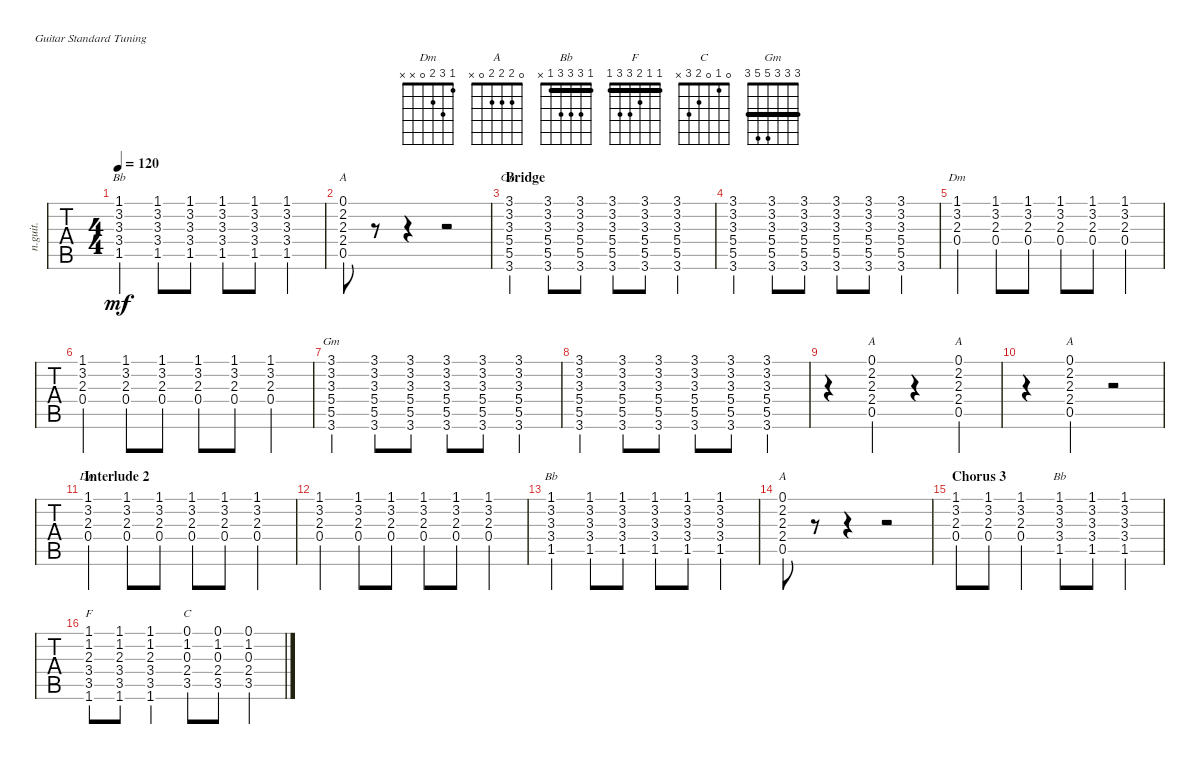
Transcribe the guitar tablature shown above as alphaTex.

\defaultSystemsLayout 4
\bracketExtendMode nobrackets
\track ("Guitar L5" "n.guit.") {instrument acousticguitarnylon}
\staff {tabs}
\tuning (E4 B3 G3 D3 A2 E2)
\chord ("Dm" 1 3 2 0 x x)
\chord ("A" 0 2 2 2 0 x)
\chord ("Bb" 1 3 3 3 1 x)
\chord ("Bb" 1 3 3 3 1 x) {barre 1}
\chord ("F" 1 1 2 3 3 1) {barre (1 1)}
\chord ("C" 0 1 0 2 3 x)
\chord ("Gm" 3 3 3 5 5 3) {barre (3 3 3)}
\ts (4 4)
\tempo 120
\clef g2
\ks f
(3.4{acc forcenatural} 3.3{acc b} 1.1{acc forcenatural} 3.2{acc forcenatural} 1.5{acc b}).4{ch "Bb" dy mf beam Up} (3.4{acc forcenatural} 3.3{acc b} 3.2{acc forcenatural} 1.1{acc forcenatural} 1.5{acc b}).8{beam Up} (3.4{acc forcenatural} 3.3{acc b} 3.2{acc forcenatural} 1.1{acc forcenatural} 1.5{acc b}).8{beam Up} (3.4{acc forcenatural} 3.3{acc b} 3.2{acc forcenatural} 1.1{acc forcenatural} 1.5{acc b}).8{beam Up} (3.4{acc forcenatural} 3.3{acc b} 3.2{acc forcenatural} 1.1{acc forcenatural} 1.5{acc b}).8{beam Up} (3.4{acc forcenatural} 3.3{acc b} 3.2{acc forcenatural} 1.1{acc forcenatural} 1.5{acc b}).4{beam Up} |
(2.4{acc forcenatural} 0.1{acc forcenatural} 2.2{acc #} 2.3{acc forcenatural} 0.5{acc forcenatural}).8{ch "A" beam Up} r.8 r.4 r.2 |
\section ("" "Bridge")
(3.6{acc forcenatural} 5.5{acc forcenatural} 5.4{acc forcenatural} 3.3{acc b} 3.2{acc forcenatural} 3.1{acc forcenatural}).4{ch "Gm"} (3.6{acc forcenatural} 5.5{acc forcenatural} 5.4{acc forcenatural} 3.3{acc b} 3.2{acc forcenatural} 3.1{acc forcenatural}).8 (3.6{acc forcenatural} 5.5{acc forcenatural} 5.4{acc forcenatural} 3.3{acc b} 3.2{acc forcenatural} 3.1{acc forcenatural}).8 (3.6{acc forcenatural} 5.5{acc forcenatural} 5.4{acc forcenatural} 3.3{acc b} 3.2{acc forcenatural} 3.1{acc forcenatural}).8 (3.6{acc forcenatural} 5.5{acc forcenatural} 5.4{acc forcenatural} 3.3{acc b} 3.2{acc forcenatural} 3.1{acc forcenatural}).8 (3.6{acc forcenatural} 5.5{acc forcenatural} 5.4{acc forcenatural} 3.3{acc b} 3.2{acc forcenatural} 3.1{acc forcenatural}).4 |
(3.6{acc forcenatural} 5.5{acc forcenatural} 5.4{acc forcenatural} 3.3{acc b} 3.2{acc forcenatural} 3.1{acc forcenatural}).4 (3.6{acc forcenatural} 5.5{acc forcenatural} 5.4{acc forcenatural} 3.3{acc b} 3.2{acc forcenatural} 3.1{acc forcenatural}).8 (3.6{acc forcenatural} 5.5{acc forcenatural} 5.4{acc forcenatural} 3.3{acc b} 3.2{acc forcenatural} 3.1{acc forcenatural}).8 (3.6{acc forcenatural} 5.5{acc forcenatural} 5.4{acc forcenatural} 3.3{acc b} 3.2{acc forcenatural} 3.1{acc forcenatural}).8 (3.6{acc forcenatural} 5.5{acc forcenatural} 5.4{acc forcenatural} 3.3{acc b} 3.2{acc forcenatural} 3.1{acc forcenatural}).8 (3.6{acc forcenatural} 5.5{acc forcenatural} 5.4{acc forcenatural} 3.3{acc b} 3.2{acc forcenatural} 3.1{acc forcenatural}).4 |
(0.4{acc forcenatural} 2.3{acc forcenatural} 3.2{acc forcenatural} 1.1{acc forcenatural}).4{ch "Dm" beam Up} (0.4{acc forcenatural} 1.1{acc forcenatural} 3.2{acc forcenatural} 2.3{acc forcenatural}).8{beam Up} (0.4{acc forcenatural} 1.1{acc forcenatural} 3.2{acc forcenatural} 2.3{acc forcenatural}).8{beam Up} (0.4{acc forcenatural} 1.1{acc forcenatural} 3.2{acc forcenatural} 2.3{acc forcenatural}).8{beam Up} (0.4{acc forcenatural} 1.1{acc forcenatural} 3.2{acc forcenatural} 2.3{acc forcenatural}).8{beam Up} (0.4{acc forcenatural} 1.1{acc forcenatural} 3.2{acc forcenatural} 2.3{acc forcenatural}).4{beam Up} |
(0.4{acc forcenatural} 2.3{acc forcenatural} 3.2{acc forcenatural} 1.1{acc forcenatural}).4{beam Up} (0.4{acc forcenatural} 1.1{acc forcenatural} 3.2{acc forcenatural} 2.3{acc forcenatural}).8{beam Up} (0.4{acc forcenatural} 1.1{acc forcenatural} 3.2{acc forcenatural} 2.3{acc forcenatural}).8{beam Up} (0.4{acc forcenatural} 1.1{acc forcenatural} 3.2{acc forcenatural} 2.3{acc forcenatural}).8{beam Up} (0.4{acc forcenatural} 1.1{acc forcenatural} 3.2{acc forcenatural} 2.3{acc forcenatural}).8{beam Up} (0.4{acc forcenatural} 1.1{acc forcenatural} 3.2{acc forcenatural} 2.3{acc forcenatural}).4{beam Up} |
(3.6{acc forcenatural} 5.5{acc forcenatural} 5.4{acc forcenatural} 3.3{acc b} 3.2{acc forcenatural} 3.1{acc forcenatural}).4{ch "Gm"} (3.6{acc forcenatural} 5.5{acc forcenatural} 5.4{acc forcenatural} 3.3{acc b} 3.2{acc forcenatural} 3.1{acc forcenatural}).8 (3.6{acc forcenatural} 5.5{acc forcenatural} 5.4{acc forcenatural} 3.3{acc b} 3.2{acc forcenatural} 3.1{acc forcenatural}).8 (3.6{acc forcenatural} 5.5{acc forcenatural} 5.4{acc forcenatural} 3.3{acc b} 3.2{acc forcenatural} 3.1{acc forcenatural}).8 (3.6{acc forcenatural} 5.5{acc forcenatural} 5.4{acc forcenatural} 3.3{acc b} 3.2{acc forcenatural} 3.1{acc forcenatural}).8 (3.6{acc forcenatural} 5.5{acc forcenatural} 5.4{acc forcenatural} 3.3{acc b} 3.2{acc forcenatural} 3.1{acc forcenatural}).4 |
(3.6{acc forcenatural} 5.5{acc forcenatural} 5.4{acc forcenatural} 3.3{acc b} 3.2{acc forcenatural} 3.1{acc forcenatural}).4 (3.6{acc forcenatural} 5.5{acc forcenatural} 5.4{acc forcenatural} 3.3{acc b} 3.2{acc forcenatural} 3.1{acc forcenatural}).8 (3.6{acc forcenatural} 5.5{acc forcenatural} 5.4{acc forcenatural} 3.3{acc b} 3.2{acc forcenatural} 3.1{acc forcenatural}).8 (3.6{acc forcenatural} 5.5{acc forcenatural} 5.4{acc forcenatural} 3.3{acc b} 3.2{acc forcenatural} 3.1{acc forcenatural}).8 (3.6{acc forcenatural} 5.5{acc forcenatural} 5.4{acc forcenatural} 3.3{acc b} 3.2{acc forcenatural} 3.1{acc forcenatural}).8 (3.6{acc forcenatural} 5.5{acc forcenatural} 5.4{acc forcenatural} 3.3{acc b} 3.2{acc forcenatural} 3.1{acc forcenatural}).4 |
r.4 (0.5{acc forcenatural} 2.4{acc forcenatural} 2.3{acc forcenatural} 2.2{acc #} 0.1{acc forcenatural}).4{ch "A"} r.4 (0.5{acc forcenatural} 2.4{acc forcenatural} 2.3{acc forcenatural} 2.2{acc #} 0.1{acc forcenatural}).4{ch "A"} |
r.4 (0.5{acc forcenatural} 2.4{acc forcenatural} 2.3{acc forcenatural} 2.2{acc #} 0.1{acc forcenatural}).4{ch "A"} r.2 |
\section ("" "Interlude 2")
(0.4{acc forcenatural} 2.3{acc forcenatural} 3.2{acc forcenatural} 1.1{acc forcenatural}).4{ch "Dm" beam Up} (0.4{acc forcenatural} 1.1{acc forcenatural} 3.2{acc forcenatural} 2.3{acc forcenatural}).8{beam Up} (0.4{acc forcenatural} 1.1{acc forcenatural} 3.2{acc forcenatural} 2.3{acc forcenatural}).8{beam Up} (0.4{acc forcenatural} 1.1{acc forcenatural} 3.2{acc forcenatural} 2.3{acc forcenatural}).8{beam Up} (0.4{acc forcenatural} 1.1{acc forcenatural} 3.2{acc forcenatural} 2.3{acc forcenatural}).8{beam Up} (0.4{acc forcenatural} 1.1{acc forcenatural} 3.2{acc forcenatural} 2.3{acc forcenatural}).4{beam Up} |
(0.4{acc forcenatural} 2.3{acc forcenatural} 3.2{acc forcenatural} 1.1{acc forcenatural}).4{beam Up} (0.4{acc forcenatural} 1.1{acc forcenatural} 3.2{acc forcenatural} 2.3{acc forcenatural}).8{beam Up} (0.4{acc forcenatural} 1.1{acc forcenatural} 3.2{acc forcenatural} 2.3{acc forcenatural}).8{beam Up} (0.4{acc forcenatural} 1.1{acc forcenatural} 3.2{acc forcenatural} 2.3{acc forcenatural}).8{beam Up} (0.4{acc forcenatural} 1.1{acc forcenatural} 3.2{acc forcenatural} 2.3{acc forcenatural}).8{beam Up} (0.4{acc forcenatural} 1.1{acc forcenatural} 3.2{acc forcenatural} 2.3{acc forcenatural}).4{beam Up} |
(3.4{acc forcenatural} 3.3{acc b} 1.1{acc forcenatural} 3.2{acc forcenatural} 1.5{acc b}).4{ch "Bb" beam Up} (3.4{acc forcenatural} 3.3{acc b} 3.2{acc forcenatural} 1.1{acc forcenatural} 1.5{acc b}).8{beam Up} (3.4{acc forcenatural} 3.3{acc b} 3.2{acc forcenatural} 1.1{acc forcenatural} 1.5{acc b}).8{beam Up} (3.4{acc forcenatural} 3.3{acc b} 3.2{acc forcenatural} 1.1{acc forcenatural} 1.5{acc b}).8{beam Up} (3.4{acc forcenatural} 3.3{acc b} 3.2{acc forcenatural} 1.1{acc forcenatural} 1.5{acc b}).8{beam Up} (3.4{acc forcenatural} 3.3{acc b} 3.2{acc forcenatural} 1.1{acc forcenatural} 1.5{acc b}).4{beam Up} |
(2.4{acc forcenatural} 0.1{acc forcenatural} 2.2{acc #} 2.3{acc forcenatural} 0.5{acc forcenatural}).8{ch "A" beam Up} r.8 r.4 r.2 |
\section ("" "Chorus 3")
(0.4{acc forcenatural} 1.1{acc forcenatural} 3.2{acc forcenatural} 2.3{acc forcenatural}).8{beam Up} (0.4{acc forcenatural} 1.1{acc forcenatural} 3.2{acc forcenatural} 2.3{acc forcenatural}).8{beam Up} (0.4{acc forcenatural} 1.1{acc forcenatural} 3.2{acc forcenatural} 2.3{acc forcenatural}).4{beam Up} (3.4{acc forcenatural} 3.3{acc b} 3.2{acc forcenatural} 1.1{acc forcenatural} 1.5{acc b}).8{ch "Bb" beam Up} (3.4{acc forcenatural} 3.3{acc b} 3.2{acc forcenatural} 1.1{acc forcenatural} 1.5{acc b}).8{beam Up} (3.4{acc forcenatural} 3.3{acc b} 3.2{acc forcenatural} 1.1{acc forcenatural} 1.5{acc b}).4{beam Up} |
(1.6{acc forcenatural} 3.5{acc forcenatural} 3.4{acc forcenatural} 2.3{acc forcenatural} 1.2{acc forcenatural} 1.1{acc forcenatural}).8{ch "F"} (1.6{acc forcenatural} 3.5{acc forcenatural} 3.4{acc forcenatural} 2.3{acc forcenatural} 1.2{acc forcenatural} 1.1{acc forcenatural}).8 (1.6{acc forcenatural} 3.5{acc forcenatural} 3.4{acc forcenatural} 2.3{acc forcenatural} 1.2{acc forcenatural} 1.1{acc forcenatural}).4 (3.5{acc forcenatural} 2.4{acc forcenatural} 0.3{acc forcenatural} 1.2{acc forcenatural} 0.1{acc forcenatural}).8{ch "C"} (3.5{acc forcenatural} 2.4{acc forcenatural} 0.3{acc forcenatural} 1.2{acc forcenatural} 0.1{acc forcenatural}).8 (3.5{acc forcenatural} 2.4{acc forcenatural} 0.3{acc forcenatural} 1.2{acc forcenatural} 0.1{acc forcenatural}).4
